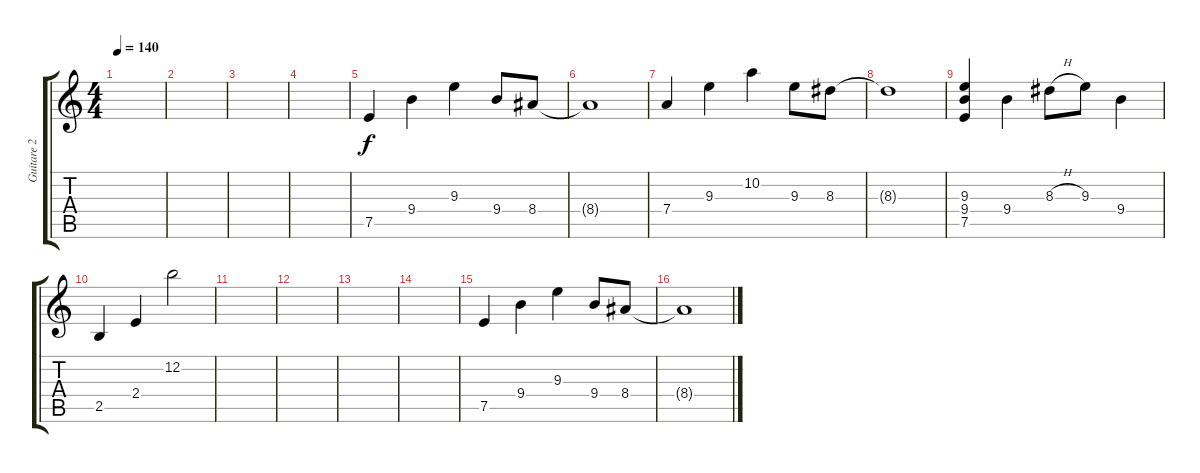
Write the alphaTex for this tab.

\track ("Guitare 2" "Guitare 2") {instrument acousticguitarnylon}
\staff {score tabs}
\tuning (E4 B3 G3 D3 A2 E2) {hide}
\ts (4 4)
\tempo 140
\clef g2
\ks c
|
|
|
|
7.5.4 9.4.4 9.3.4 9.4.8 8.4.8 |
8.4{t}.1 |
7.4.4 9.3.4 10.2.4 9.3.8 8.3.8 |
8.3{t}.1 |
(9.3 9.4 7.5).4 9.4.4 8.3{h}.8 9.3.8 9.4.4 |
2.5.4 2.4.4 12.2.2 |
|
|
|
|
7.5.4 9.4.4 9.3.4 9.4.8 8.4.8 |
8.4{t}.1
